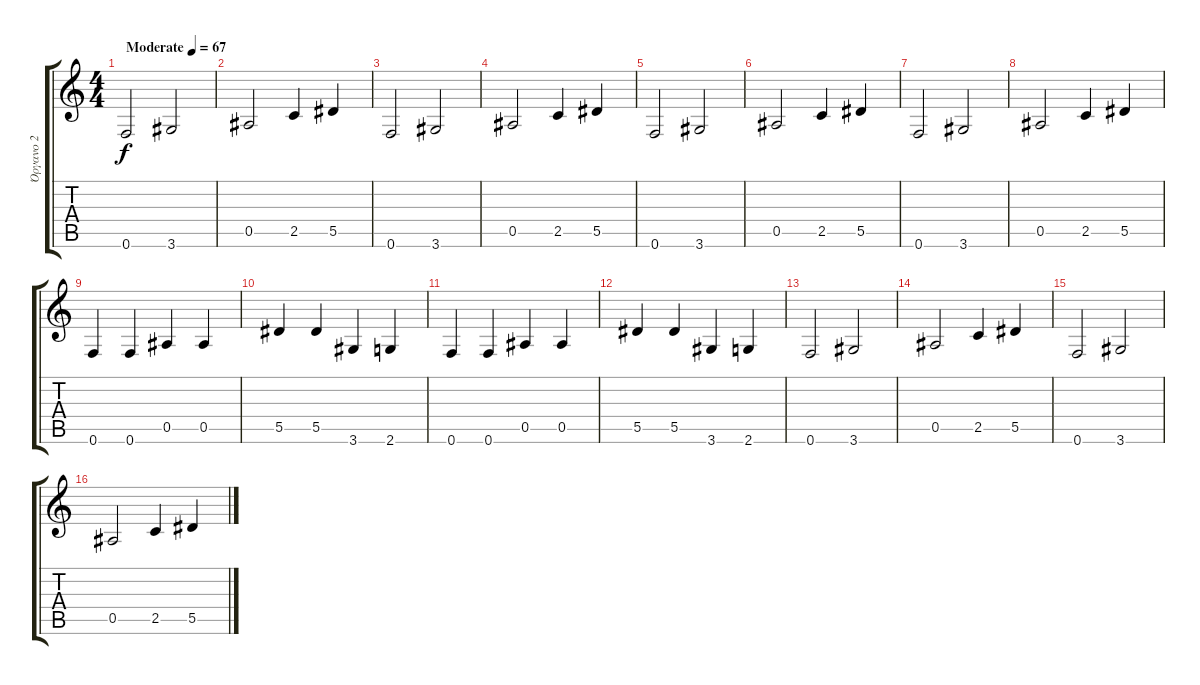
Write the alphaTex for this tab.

\track ("Όργανο 2" "Όργανο 2") {instrument electricbassfinger}
\staff {score tabs}
\tuning (F4 C4 Ab3 Eb3 Bb2 F2) {hide}
\ts (4 4)
\tempo (67 "Moderate")
\clef g2
\ks c
0.6.2{dy f instrument electricbassfinger} 3.6.2 |
0.5.2 2.5.4 5.5.4 |
0.6.2 3.6.2 |
0.5.2 2.5.4 5.5.4 |
0.6.2 3.6.2 |
0.5.2 2.5.4 5.5.4 |
0.6.2 3.6.2 |
0.5.2 2.5.4 5.5.4 |
0.6.4 0.6.4 0.5.4 0.5.4 |
5.5.4 5.5.4 3.6.4 2.6.4 |
0.6.4 0.6.4 0.5.4 0.5.4 |
5.5.4 5.5.4 3.6.4 2.6.4 |
0.6.2 3.6.2 |
0.5.2 2.5.4 5.5.4 |
0.6.2 3.6.2 |
0.5.2 2.5.4 5.5.4
